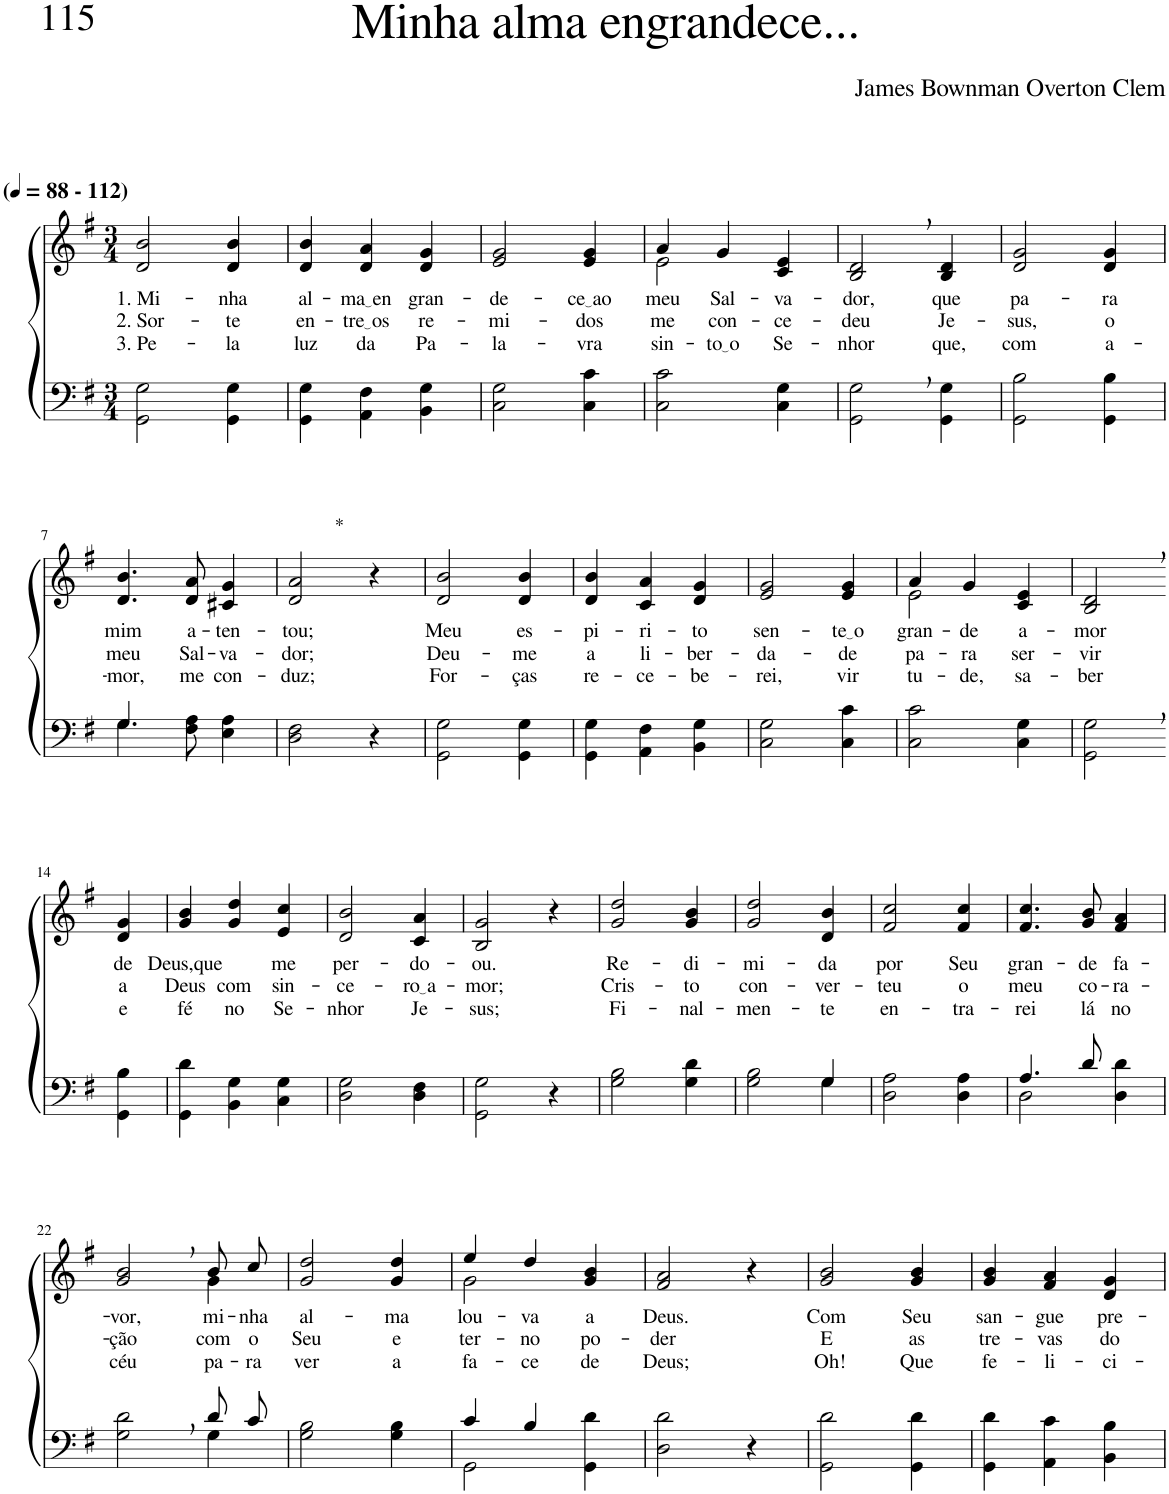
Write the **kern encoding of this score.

**kern	**kern	**text	**text	**text
*part2	*part1	*part1	*part1	*part1
*staff2	*staff1	*staff1	*staff1	*staff1
*I"Parte III e IV	*I"Parte I e II	*	*	*
*clefF4	*clefG2	*	*	*
*k[f#]	*k[f#]	*	*	*
*M3/4	*M3/4	*	*	*
*MM88	*MM88	*	*	*
=1	=1	=1	=1	=1
!	!LO:TX:a:B:t=(	!	!	!
!	!LO:TX:a:B:t=- 112)	!	!	!
!	!	!LO:LY:b	!LO:LY:b	!LO:LY:b
2GG\ 2G\	2d/ 2b/	1. Mi-	2. Sor-	3. Pe-
!	!	!LO:LY:b	!LO:LY:b	!LO:LY:b
4GG\ 4G\	4d/ 4b/	-nha	-te	-la
=2	=2	=2	=2	=2
!	!	!LO:LY:b	!LO:LY:b	!LO:LY:b
4GG\ 4G\	4d/ 4b/	al-	en-	luz
!	!	!LO:LY:b	!LO:LY:b	!LO:LY:b
4AA\ 4F#\	4d/ 4a/	ma en	tre os	da
!	!	!LO:LY:b	!LO:LY:b	!LO:LY:b
4BB\ 4G\	4d/ 4g/	gran-	re-	Pa-
=3	=3	=3	=3	=3
!	!	!LO:LY:b	!LO:LY:b	!LO:LY:b
2C\ 2G\	2e/ 2g/	-de-	-mi-	-la-
!	!	!LO:LY:b	!LO:LY:b	!LO:LY:b
4C\ 4c\	4e/ 4g/	ce ao	-dos	-vra
=4	=4	=4	=4	=4
*	*^	*	*	*
!	!	!	!LO:LY:b	!LO:LY:b	!LO:LY:b
2C\ 2c\	4a/	2e\	meu	me	sin-
!	!	!	!LO:LY:b	!LO:LY:b	!LO:LY:b
.	4g/	.	Sal-	con-	to o
!	!	!	!LO:LY:b	!LO:LY:b	!LO:LY:b
4C\ 4G\	4c/ 4e/	4ryy	-va-	-ce-	Se-
=5	=5	=5	=5	=5	=5
!	!	!	!LO:LY:b	!LO:LY:b	!LO:LY:b
*	*v	*v	*	*	*
2GG\, 2G\,	2B/, 2d/,	-dor,	-deu	-nhor
!	!	!LO:LY:b	!LO:LY:b	!LO:LY:b
4GG\ 4G\	4B/ 4d/	que	Je-	que,
=6	=6	=6	=6	=6
!	!	!LO:LY:b	!LO:LY:b	!LO:LY:b
2GG\ 2B\	2d/ 2g/	pa-	-sus,	com
!	!	!LO:LY:b	!LO:LY:b	!LO:LY:b
4GG\ 4B\	4d/ 4g/	-ra	o	a-
!!LO:LB:g=z
=7	=7	=7	=7	=7
*^	*	*	*	*
!	!	!	!LO:LY:b	!LO:LY:b	!LO:LY:b
4.G/	4.G\	4.d/ 4.b/	mim	meu	-mor,
!	!	!	!LO:LY:b	!LO:LY:b	!LO:LY:b
4.ryy	8F#\ 8A\	8d/ 8a/	a-	Sal-	me
!	!	!	!LO:LY:b	!LO:LY:b	!LO:LY:b
.	4E\ 4A\	4c#X/ 4g/	-ten-	-va-	con-
=8	=8	=8	=8	=8	=8
!	!	!LO:TX:a:t=*	!	!	!
!	!	!	!LO:LY:b	!LO:LY:b	!LO:LY:b
*v	*v	*	*	*	*
2D\ 2F#\	2d/ 2a/	-tou;	-dor;	-duz;
4r	4r	.	.	.
=9	=9	=9	=9	=9
!	!	!LO:LY:b	!LO:LY:b	!LO:LY:b
2GG\ 2G\	2d/ 2b/	Meu	Deu-	For-
!	!	!LO:LY:b	!LO:LY:b	!LO:LY:b
4GG\ 4G\	4d/ 4b/	es-	-me	-ças
=10	=10	=10	=10	=10
!	!	!LO:LY:b	!LO:LY:b	!LO:LY:b
4GG\ 4G\	4d/ 4b/	-pi-	a	re-
!	!	!LO:LY:b	!LO:LY:b	!LO:LY:b
4AA\ 4F#\	4c/ 4a/	-ri-	li-	-ce-
!	!	!LO:LY:b	!LO:LY:b	!LO:LY:b
4BB\ 4G\	4d/ 4g/	-to	-ber-	-be-
=11	=11	=11	=11	=11
!	!	!LO:LY:b	!LO:LY:b	!LO:LY:b
2C\ 2G\	2e/ 2g/	sen-	-da-	-rei,
!	!	!LO:LY:b	!LO:LY:b	!LO:LY:b
4C\ 4c\	4e/ 4g/	te o	-de	vir-
=12	=12	=12	=12	=12
*	*^	*	*	*
!	!	!	!LO:LY:b	!LO:LY:b	!LO:LY:b
2C\ 2c\	4a/	2e\	gran-	pa-	-tu-
!	!	!	!LO:LY:b	!LO:LY:b	!LO:LY:b
.	4g/	.	-de	-ra	-de,
!	!	!	!LO:LY:b	!LO:LY:b	!LO:LY:b
4C\ 4G\	4c/ 4e/	4ryy	a-	ser-	sa-
=13	=13	=13	=13	=13	=13
!	!	!	!LO:LY:b	!LO:LY:b	!LO:LY:b
*	*v	*v	*	*	*
2GG\, 2G\,	2B/, 2d/,	-mor	-vir	-ber
!!LO:LB:g=z
=14-	=14-	=14-	=14-	=14-
!	!	!LO:LY:b	!LO:LY:b	!LO:LY:b
4GG\ 4B\	4d/ 4g/	de	a	e
=15	=15	=15	=15	=15
!	!	!LO:LY:b	!LO:LY:b	!LO:LY:b
4GG\ 4d\	4g/ 4b/	Deus,que	Deus	fé
!	!	!	!LO:LY:b	!LO:LY:b
4BB\ 4G\	4g/ 4dd/	.	com	no
!	!	!LO:LY:b	!LO:LY:b	!LO:LY:b
4C\ 4G\	4e/ 4cc/	me	sin-	Se-
=16	=16	=16	=16	=16
!	!	!LO:LY:b	!LO:LY:b	!LO:LY:b
2D\ 2G\	2d/ 2b/	per-	-ce-	-nhor
!	!	!LO:LY:b	!LO:LY:b	!LO:LY:b
4D\ 4F#\	4c/ 4a/	-do-	ro a	Je-
=17	=17	=17	=17	=17
!	!	!LO:LY:b	!LO:LY:b	!LO:LY:b
2GG\ 2G\	2B/ 2g/	-ou.	-mor;	-sus;
4r	4r	.	.	.
=18	=18	=18	=18	=18
!	!	!LO:LY:b	!LO:LY:b	!LO:LY:b
2G\ 2B\	2g/ 2dd/	Re-	Cris-	Fi-
!	!	!LO:LY:b	!LO:LY:b	!LO:LY:b
4G\ 4d\	4g/ 4b/	-di-	-to	-nal-
=19	=19	=19	=19	=19
*^	*	*	*	*
!	!	!	!LO:LY:b	!LO:LY:b	!LO:LY:b
2G\ 2B\	2ryy	2g/ 2dd/	-mi-	con-	-men-
!	!	!	!LO:LY:b	!LO:LY:b	!LO:LY:b
4G\	4G/	4d/ 4b/	-da	-ver-	-te
=20	=20	=20	=20	=20	=20
!	!	!	!LO:LY:b	!LO:LY:b	!LO:LY:b
*v	*v	*	*	*	*
2D\ 2A\	2f#/ 2cc/	por	-teu	en-
!	!	!LO:LY:b	!LO:LY:b	!LO:LY:b
4D\ 4A\	4f#/ 4cc/	Seu	o	-tra-
=21	=21	=21	=21	=21
*^	*	*	*	*
!	!	!	!LO:LY:b	!LO:LY:b	!LO:LY:b
4.A/	2D\	4.f#/ 4.cc/	gran-	meu	-rei
!	!	!	!LO:LY:b	!LO:LY:b	!LO:LY:b
8d/	.	8g/ 8b/	-de	co-	lá
!	!	!	!LO:LY:b	!LO:LY:b	!LO:LY:b
4ryy	4D\ 4d\	4f#/ 4a/	fa-	-ra-	no
!!LO:LB:g=z
=22	=22	=22	=22	=22	=22
!	!	!	!LO:LY:b	!LO:LY:b	!LO:LY:b
*	*	*^	*	*	*
2ryy	2G\ 2d\	2g/, 2b/,	2ryy	-vor,	-ção	céu
!	!	!	!	!LO:LY:b	!LO:LY:b	!LO:LY:b
8d/L	4G\	8b/L	4g\	mi-	com	pa-
!	!	!	!	!LO:LY:b	!LO:LY:b	!LO:LY:b
8c/J	.	8cc/J	.	-nha	o	-ra
*v	*v	*	*	*	*	*
*	*v	*v	*	*	*
=23	=23	=23	=23	=23
!	!	!LO:LY:b	!LO:LY:b	!LO:LY:b
2G\ 2B\	2g/ 2dd/	al-	Seu	ver
!	!	!LO:LY:b	!LO:LY:b	!LO:LY:b
4G\ 4B\	4g/ 4dd/	-ma	e-	a
=24	=24	=24	=24	=24
*^	*^	*	*	*
!	!	!	!	!LO:LY:b	!LO:LY:b	!LO:LY:b
4c/	2GG\	4ee/	2g\	lou-	-ter-	fa-
!	!	!	!	!LO:LY:b	!LO:LY:b	!LO:LY:b
4B/	.	4dd/	.	-va	-no	-ce
!	!	!	!	!LO:LY:b	!LO:LY:b	!LO:LY:b
4ryy	4GG\ 4d\	4g/ 4b/	4ryy	a	po-	de
=25	=25	=25	=25	=25	=25	=25
!	!	!	!	!LO:LY:b	!LO:LY:b	!LO:LY:b
*v	*v	*	*	*	*	*
*	*v	*v	*	*	*
2D\ 2d\	2f#/ 2a/	Deus.	-der	Deus;
4r	4r	.	.	.
=26	=26	=26	=26	=26
!	!	!LO:LY:b	!LO:LY:b	!LO:LY:b
2GG\ 2d\	2g/ 2b/	Com	E	Oh!
!	!	!LO:LY:b	!LO:LY:b	!LO:LY:b
4GG\ 4d\	4g/ 4b/	Seu	as	Que
=27	=27	=27	=27	=27
!	!	!LO:LY:b	!LO:LY:b	!LO:LY:b
4GG\ 4d\	4g/ 4b/	san-	tre-	fe-
!	!	!LO:LY:b	!LO:LY:b	!LO:LY:b
4AA\ 4c\	4f#/ 4a/	-gue	-vas	-li-
!	!	!LO:LY:b	!LO:LY:b	!LO:LY:b
4BB\ 4B\	4d/ 4g/	pre-	do	-ci-
=	=	=	=	=
*-	*-	*-	*-	*-
